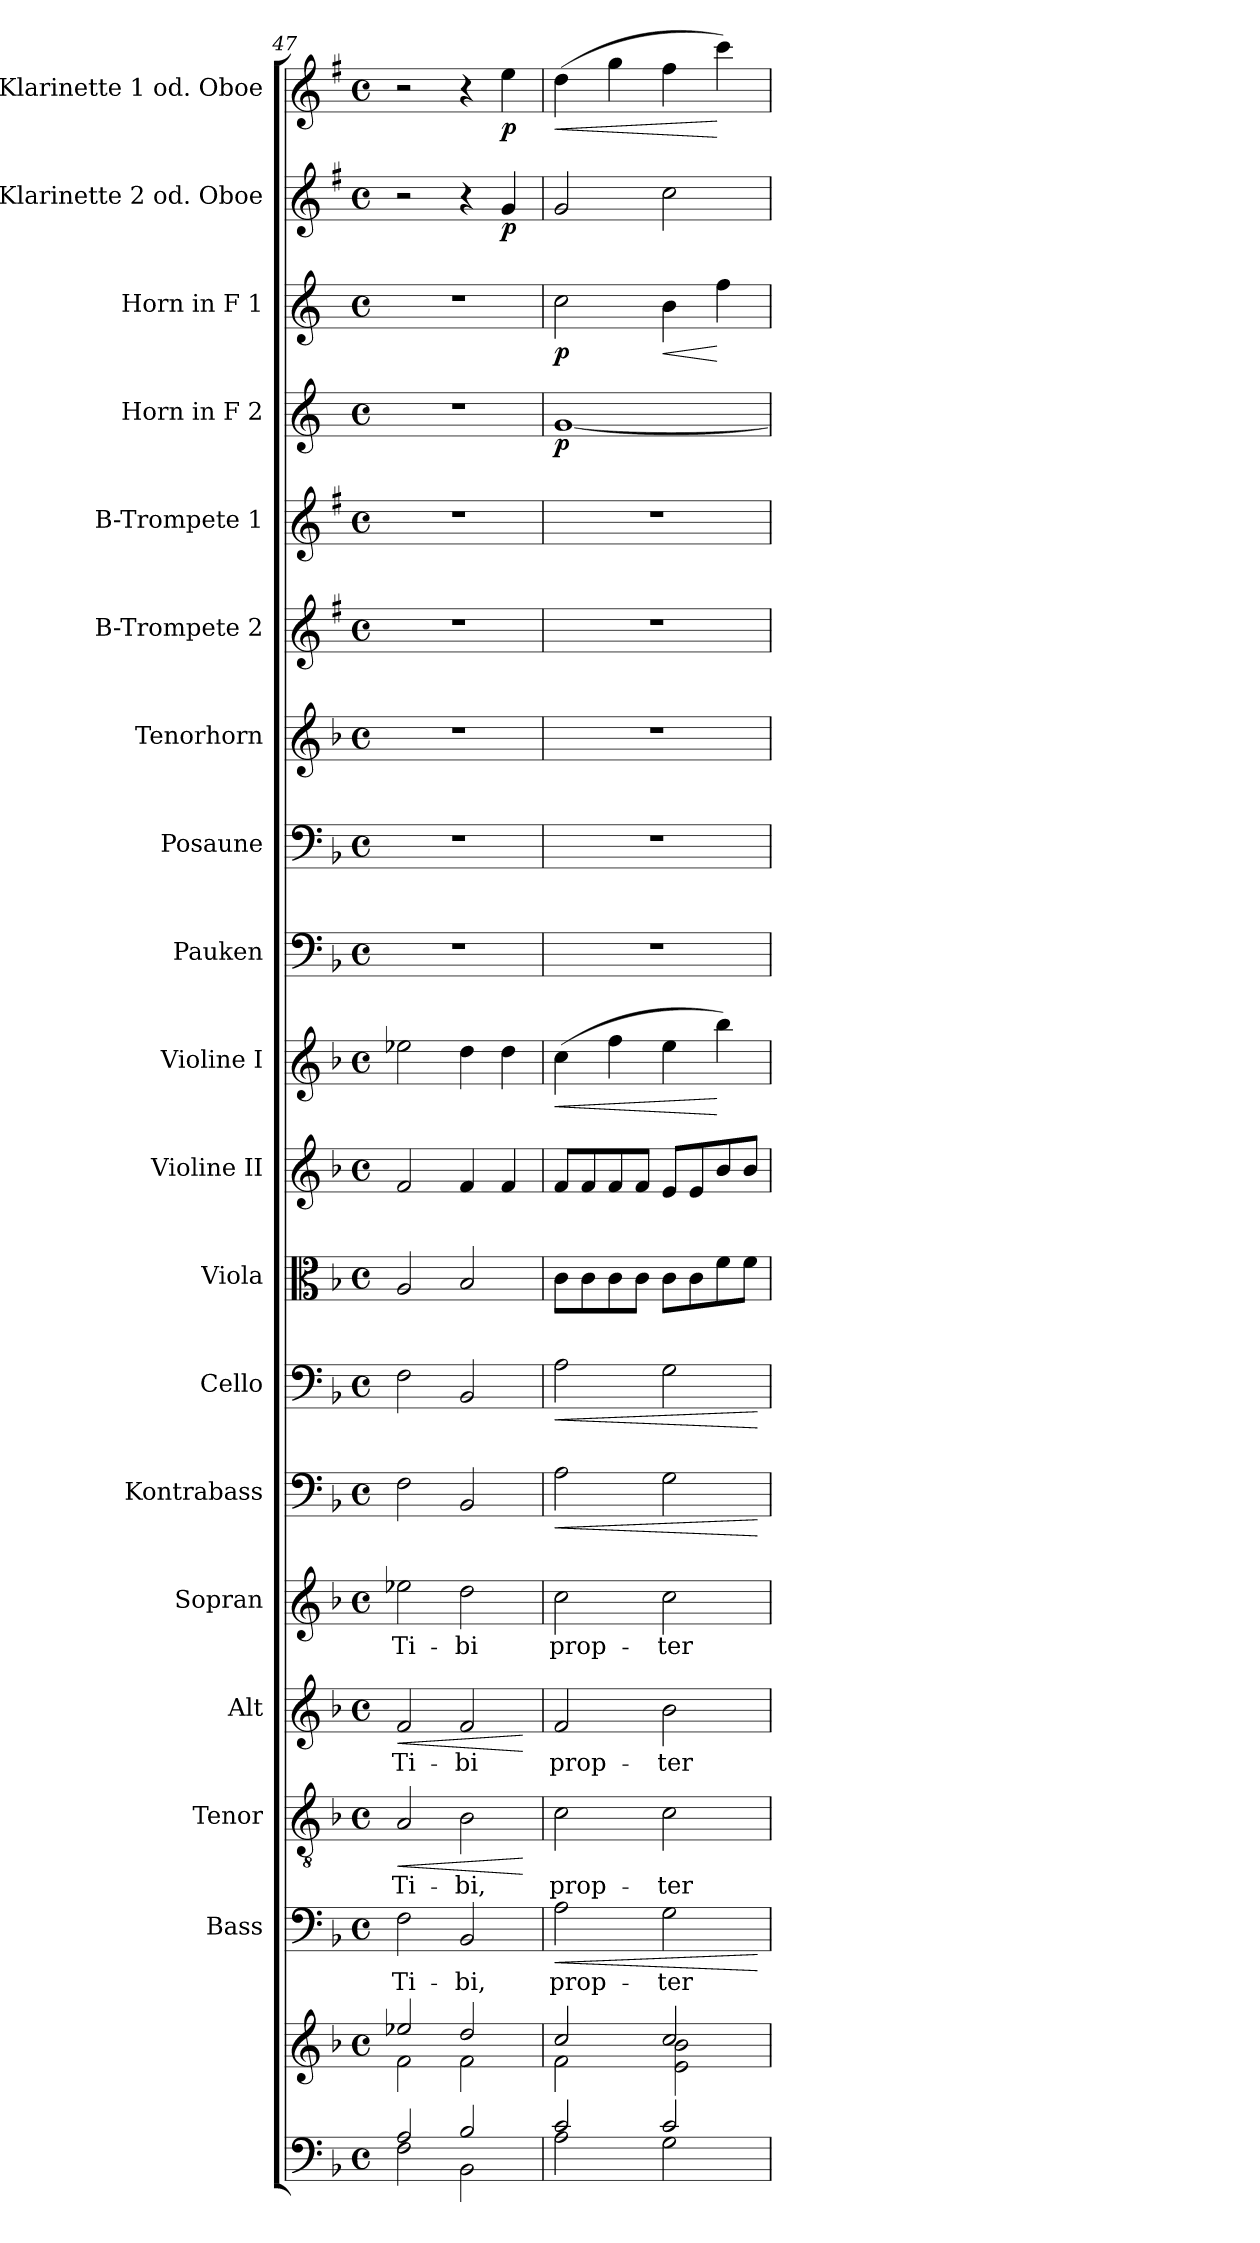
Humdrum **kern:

**kern	**kern	**kern	**text	**dynam	**kern	**text	**dynam	**kern	**text	**dynam	**kern	**text	**kern	**dynam	**kern	**dynam	**kern	**kern	**kern	**dynam	**kern	**kern	**kern	**kern	**kern	**kern	**dynam	**kern	**dynam	**kern	**dynam	**kern	**dynam
*part19	*part19	*part18	*part18	*part18	*part17	*part17	*part17	*part16	*part16	*part16	*part15	*part15	*part14	*part14	*part13	*part13	*part12	*part11	*part10	*part10	*part9	*part8	*part7	*part6	*part5	*part4	*part4	*part3	*part3	*part2	*part2	*part1	*part1
*staff20	*staff19	*staff18	*staff18	*staff18	*staff17	*staff17	*staff17	*staff16	*staff16	*staff16	*staff15	*staff15	*staff14	*staff14	*staff13	*staff13	*staff12	*staff11	*staff10	*staff10	*staff9	*staff8	*staff7	*staff6	*staff5	*staff4	*staff4	*staff3	*staff3	*staff2	*staff2	*staff1	*staff1
*	*	*I"Bass	*	*	*I"Tenor	*	*	*I"Alt	*	*	*I"Sopran	*	*I"Kontrabass	*	*I"Cello	*	*I"Viola	*I"Violine II	*I"Violine I	*	*I"Pauken	*I"Posaune	*I"Tenorhorn	*I"B-Trompete 2	*I"B-Trompete 1	*I"Horn in F 2	*	*I"Horn in F 1	*	*I"C-Klarinette 2 od. Oboe	*	*I"C-Klarinette 1 od. Oboe	*
*	*	*I'B.	*	*	*I'T.	*	*	*I'A.	*	*	*I'S.	*	*I'Kb.	*	*	*	*I'Vla.	*I'Vl. II	*I'Vl. I	*	*I'Pk.	*I'Pos.	*I'T. Hrn.	*I'B Trp. 2	*I'B Trp. 1	*	*	*	*	*I'C Kl. 2	*	*I'C Kl. 1	*
*clefF4	*clefG2	*clefF4	*	*	*clefGv2	*	*	*clefG2	*	*	*clefG2	*	*clefF4	*	*clefF4	*	*clefC3	*clefG2	*clefG2	*	*clefF4	*clefF4	*clefG2	*clefG2	*clefG2	*clefG2	*	*clefG2	*	*clefG2	*	*clefG2	*
*	*	*	*	*	*	*	*	*	*	*	*	*	*ITrd7c12	*	*	*	*	*	*	*	*	*	*ITrd8c14	*ITrd1c2	*ITrd1c2	*ITrd4c7	*	*ITrd4c7	*	*ITrd1c2	*	*ITrd1c2	*
*k[b-]	*k[b-]	*k[b-]	*	*	*k[b-]	*	*	*k[b-]	*	*	*k[b-]	*	*k[b-]	*	*k[b-]	*	*k[b-]	*k[b-]	*k[b-]	*	*k[b-]	*k[b-]	*k[b-]	*k[b-]	*k[b-]	*k[b-]	*	*k[b-]	*	*k[b-]	*	*k[b-]	*
*F:	*F:	*F:	*	*	*F:	*	*	*F:	*	*	*F:	*	*F:	*	*F:	*	*F:	*F:	*F:	*	*F:	*F:	*F:	*F:	*F:	*F:	*	*F:	*	*F:	*	*F:	*
*M4/4	*M4/4	*M4/4	*	*	*M4/4	*	*	*M4/4	*	*	*M4/4	*	*M4/4	*	*M4/4	*	*M4/4	*M4/4	*M4/4	*	*M4/4	*M4/4	*M4/4	*M4/4	*M4/4	*M4/4	*	*M4/4	*	*M4/4	*	*M4/4	*
*met(c)	*met(c)	*met(c)	*	*	*met(c)	*	*	*met(c)	*	*	*met(c)	*	*met(c)	*	*met(c)	*	*met(c)	*met(c)	*met(c)	*	*met(c)	*met(c)	*met(c)	*met(c)	*met(c)	*met(c)	*	*met(c)	*	*met(c)	*	*met(c)	*
=47	=47	=47	=47	=47	=47	=47	=47	=47	=47	=47	=47	=47	=47	=47	=47	=47	=47	=47	=47	=47	=47	=47	=47	=47	=47	=47	=47	=47	=47	=47	=47	=47	=47
*^	*^	*	*	*	*	*	*	*	*	*	*	*	*	*	*	*	*	*	*	*	*	*	*	*	*	*	*	*	*	*	*	*	*
!	!	!	!	!	!LO:LY:b	!	!	!LO:LY:b	!LO:HP:b	!	!LO:LY:b	!LO:HP:b	!	!LO:LY:b	!	!	!	!	!	!	!	!	!	!	!	!	!	!	!	!	!	!	!	!	!
2A/	2F\	2ee-X/	2f\	2F\	Ti-	.	2A/	Ti-	<	2f/	Ti-	<	2ee-X\	Ti-	2FF\	.	2F\	.	2A/	2f/	2ee-X\	.	1r	1r	1r	1r	1r	1r	.	1r	.	2r	.	2r	.
!	!	!	!	!	!LO:LY:b	!	!	!LO:LY:b	!	!	!LO:LY:b	!	!	!LO:LY:b	!	!	!	!	!	!	!	!	!	!	!	!	!	!	!	!	!	!	!	!	!
2B-/	2BB-\	2dd/	2f\	2BB-/	-bi,	.	2B-\	-bi,	.	2f/	-bi	.	2dd\	-bi	2BBB-/	.	2BB-/	.	2B-/	4f/	4dd\	.	.	.	.	.	.	.	.	.	.	4r	.	4r	.
!	!	!	!	!	!	!	!	!	!	!	!	!	!	!	!	!	!	!	!	!	!	!	!	!	!	!	!	!	!	!	!	!	!LO:DY:b	!	!LO:DY:b
.	.	.	.	.	.	.	.	.	.	.	.	.	.	.	.	.	.	.	.	4f/	4dd\	.	.	.	.	.	.	.	.	.	.	4f/	p	4dd\	p
*v	*v	*	*	*	*	*	*	*	*	*	*	*	*	*	*	*	*	*	*	*	*	*	*	*	*	*	*	*	*	*	*	*	*	*	*
*	*v	*v	*	*	*	*	*	*	*	*	*	*	*	*	*	*	*	*	*	*	*	*	*	*	*	*	*	*	*	*	*	*	*	*
.	.	.	.	.	.	.	[	.	.	[	.	.	.	.	.	.	.	.	.	.	.	.	.	.	.	.	.	.	.	.	.	.	.
=48	=48	=48	=48	=48	=48	=48	=48	=48	=48	=48	=48	=48	=48	=48	=48	=48	=48	=48	=48	=48	=48	=48	=48	=48	=48	=48	=48	=48	=48	=48	=48	=48	=48
*^	*^	*	*	*	*	*	*	*	*	*	*	*	*	*	*	*	*	*	*	*	*	*	*	*	*	*	*	*	*	*	*	*	*
!	!	!	!	!	!LO:LY:b	!LO:HP:b	!	!LO:LY:b	!	!	!LO:LY:b	!	!	!LO:LY:b	!	!LO:HP:b	!	!LO:HP:b	!	!	!	!LO:HP:b	!	!	!	!	!	!	!LO:DY:b	!	!LO:DY:b	!	!	!	!LO:HP:b
2c/	2A\	2cc/	2f\	2A\	prop-	<	2c\	prop-	.	2f/	prop-	.	2cc\	prop-	2AA\	<	2A\	<	8c\L	8f/L	(>4cc\	<	1r	1r	1r	1r	1r	[1c	p	2f\	p	2f/	.	(>4cc\	<
.	.	.	.	.	.	.	.	.	.	.	.	.	.	.	.	.	.	.	8c\	8f/	.	.	.	.	.	.	.	.	.	.	.	.	.	.	.
.	.	.	.	.	.	.	.	.	.	.	.	.	.	.	.	.	.	.	8c\	8f/	4ff\	.	.	.	.	.	.	.	.	.	.	.	.	4ff\	.
.	.	.	.	.	.	.	.	.	.	.	.	.	.	.	.	.	.	.	8c\J	8f/J	.	.	.	.	.	.	.	.	.	.	.	.	.	.	.
!	!	!	!	!	!LO:LY:b	!	!	!LO:LY:b	!	!	!LO:LY:b	!	!	!LO:LY:b	!	!	!	!	!	!	!	!	!	!	!	!	!	!	!	!	!LO:HP:b	!	!	!	!
2c/	2G\	2cc/	2e\ 2b-\	2G\	-ter	.	2c\	-ter	.	2b-\	-ter	.	2cc\	-ter	2GG\	.	2G\	.	8c\L	8e/L	4ee\	.	.	.	.	.	.	.	.	4e\	<	2b-\	.	4ee\	.
.	.	.	.	.	.	.	.	.	.	.	.	.	.	.	.	.	.	.	8c\	8e/	.	.	.	.	.	.	.	.	.	.	.	.	.	.	.
.	.	.	.	.	.	.	.	.	.	.	.	.	.	.	.	.	.	.	8f\	8b-/	4bb-\)	[	.	.	.	.	.	.	.	4b-\	[	.	.	4bb-\)	[
.	.	.	.	.	.	.	.	.	.	.	.	.	.	.	.	.	.	.	8f\J	8b-/J	.	.	.	.	.	.	.	.	.	.	.	.	.	.	.
*v	*v	*	*	*	*	*	*	*	*	*	*	*	*	*	*	*	*	*	*	*	*	*	*	*	*	*	*	*	*	*	*	*	*	*	*
*	*v	*v	*	*	*	*	*	*	*	*	*	*	*	*	*	*	*	*	*	*	*	*	*	*	*	*	*	*	*	*	*	*	*	*
.	.	.	.	[	.	.	.	.	.	.	.	.	.	[	.	[	.	.	.	.	.	.	.	.	.	.	.	.	.	.	.	.	.
=	=	=	=	=	=	=	=	=	=	=	=	=	=	=	=	=	=	=	=	=	=	=	=	=	=	=	=	=	=	=	=	=	=
*-	*-	*-	*-	*-	*-	*-	*-	*-	*-	*-	*-	*-	*-	*-	*-	*-	*-	*-	*-	*-	*-	*-	*-	*-	*-	*-	*-	*-	*-	*-	*-	*-	*-
